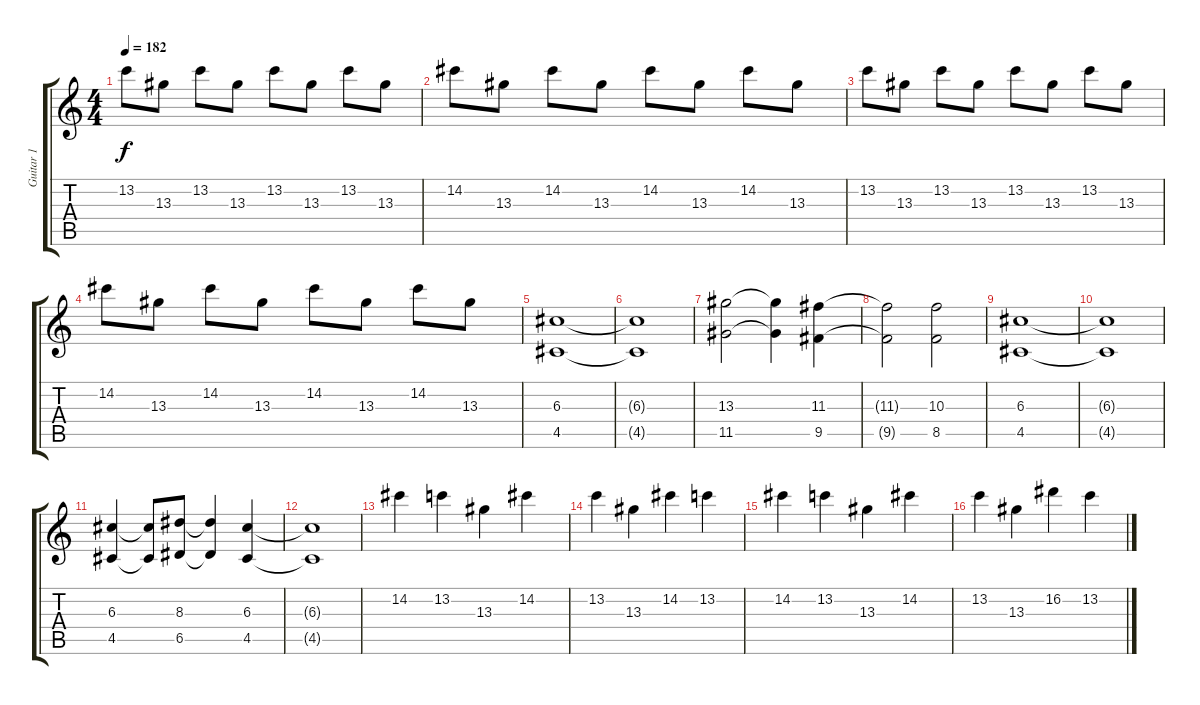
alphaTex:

\track ("Guitar 1" "Guitar 1") {instrument acousticguitarnylon}
\staff {score tabs}
\tuning (E4 B3 G3 D3 A2 E2) {hide}
\ts (4 4)
\tempo 182
\clef g2
\ks c
13.2.8{dy f} 13.3.8 13.2.8 13.3.8 13.2.8 13.3.8 13.2.8 13.3.8 |
14.2.8 13.3.8 14.2.8 13.3.8 14.2.8 13.3.8 14.2.8 13.3.8 |
13.2.8 13.3.8 13.2.8 13.3.8 13.2.8 13.3.8 13.2.8 13.3.8 |
14.2.8 13.3.8 14.2.8 13.3.8 14.2.8 13.3.8 14.2.8 13.3.8 |
(6.3 4.5).1 |
(6.3{t} 4.5{t}).1 |
(13.3 11.5).2 (13.3{t} 11.5{t}).4 (11.3 9.5).4 |
(11.3{t} 9.5{t}).2 (10.3 8.5).2 |
(6.3 4.5).1 |
(6.3{t} 4.5{t}).1 |
(6.3 4.5).4 (6.3{t} 4.5{t}).8 (8.3 6.5).8 (8.3{t} 6.5{t}).4 (6.3 4.5).4 |
(6.3{t} 4.5{t}).1 |
14.2.4 13.2.4 13.3.4 14.2.4 |
13.2.4 13.3.4 14.2.4 13.2.4 |
14.2.4 13.2.4 13.3.4 14.2.4 |
13.2.4 13.3.4 16.2.4 13.2.4
